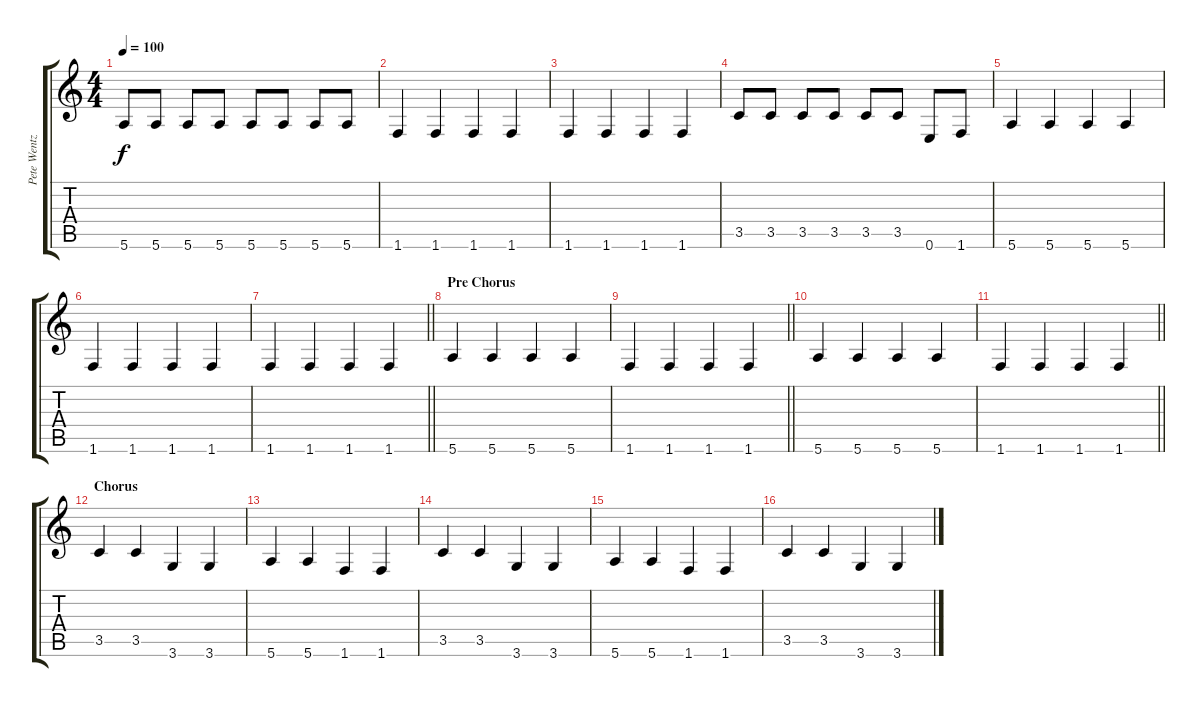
\track ("Pete Wentz" "Pete Wentz") {instrument electricbasspick}
\staff {score tabs}
\tuning (E4 B3 G3 D3 A2 E2) {hide}
\ts (4 4)
\tempo 100
\clef g2
\ks c
5.6.8{dy f} 5.6.8 5.6.8 5.6.8 5.6.8 5.6.8 5.6.8 5.6.8 |
1.6.4 1.6.4 1.6.4 1.6.4 |
1.6.4 1.6.4 1.6.4 1.6.4 |
3.5.8 3.5.8 3.5.8 3.5.8 3.5.8 3.5.8 0.6.8 1.6.8 |
5.6.4 5.6.4 5.6.4 5.6.4 |
1.6.4 1.6.4 1.6.4 1.6.4 |
\barLineRight lightlight
1.6.4 1.6.4 1.6.4 1.6.4 |
\section ("" "Pre Chorus")
5.6.4 5.6.4 5.6.4 5.6.4 |
\barLineRight lightlight
1.6.4 1.6.4 1.6.4 1.6.4 |
5.6.4 5.6.4 5.6.4 5.6.4 |
\barLineRight lightlight
1.6.4 1.6.4 1.6.4 1.6.4 |
\section ("" "Chorus")
3.5.4 3.5.4 3.6.4 3.6.4 |
5.6.4 5.6.4 1.6.4 1.6.4 |
3.5.4 3.5.4 3.6.4 3.6.4 |
5.6.4 5.6.4 1.6.4 1.6.4 |
3.5.4 3.5.4 3.6.4 3.6.4
